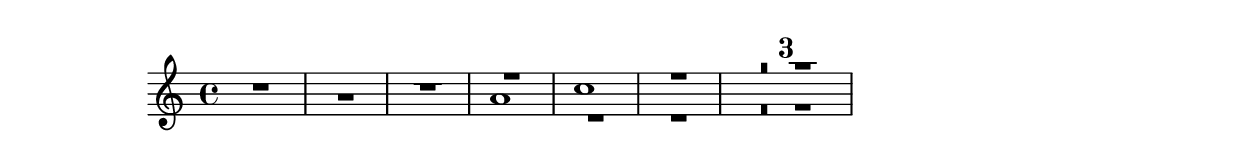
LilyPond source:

%% Do not edit this file; it is automatically
%% generated from LSR http://lsr.dsi.unimi.it
%% This file is in the public domain.
\version "2.12.2"

\header {
  lsrtags = "rhythms, tweaks-and-overrides"

%% Translation of GIT committish: a874fda3641c9e02f61be5c41b215b8304b8ed00
 doctitlees = "Posicionar los silencios multicompás"
 texidoces = "
A diferencia de los silencios normales, no existe una instrucción
predefinida para modificar la posición predeterminada de un
símbolo de silencio multicompás sobre el pentagrama, adjuntándolo
a una nota, independientemente de cuál sea su forma.  Sin embargo,
en la música polifónica los silencios multicompás de las voces de
numeración par e impar están separados verticalmente.  La
colocación de los silencios multicompás se puede controlar como se
ve a continuación:

"

%% Translation of GIT committish: 0a868be38a775ecb1ef935b079000cebbc64de40
texidocde = "
Anders als bei normalen Pausen gibt es keinen direkten Befehl, um die
vertikale Position von Ganztaktpausen zu beeinflussen, indem man sie an
eine Tonhöhe anhängt.  In polyphoner Notation wird aber dennoch die
Position der Pausen von geraden und ungeraden Stimmen voneinander
unterschieden.  Die Position von Ganztaktpausen kann wie folgt verändert
werden:
 "
  doctitlede = "Positionierung von Ganztaktpausen"



%% Translation of GIT committish: 4da4307e396243a5a3bc33a0c2753acac92cb685
  texidocfr = "
Si l'on peut positionner verticalement un silence simple en le
rattachant à une note, il n'en va pas de même pour un silence
multi-mesures.  Néanmoins, et uniquement dans le cadre de musique
polyphonique, les silences multi-mesures sont positionnés différemment
selon qu'ils appartiennent à une voix au numéro pair ou impair.  Le
positionnement des silences multi-mesures peut se contrôler ainsi :
"
  doctitlefr = "Positionnement des silences multi-mesures"

  texidoc = "
Unlike ordinary rests, there is no predefined command to change the
staff position of a multi-measure rest symbol of either form by
attaching it to a note.  However, in polyphonic music multi-measure
rests in odd-numbered and even-numbered voices are vertically
separated. The positioning of multi-measure rests can be controlled as
follows:

"
  doctitle = "Positioning multi-measure rests"
} % begin verbatim

\relative c'' {
  % MMR - Multi-Measure Rest
  % MMRs by default are set under the fourth line
  R1
  % They can be moved with an override
  \override MultiMeasureRest #'staff-position = #-2
  R1
  % A value of 0 is the default position;
  % the following trick moves the rest to the center line
  \override MultiMeasureRest #'staff-position = #-0.01
  R1
  % MMRs in odd-numbered voices are under the top line
  << { R1 } \\ { a1 } >>
  % MMRs in even-numbered voices are under the bottom line
  << { c1 } \\ { R1 } >>
  % They remain separated even in empty measures
  << { R1 } \\ { R1 } >>
  % This brings them together even though there are two voices
  \compressFullBarRests
  <<
    \revert MultiMeasureRest #'staff-position
    { R1*3 }
    \\
    \revert MultiMeasureRest #'staff-position
    { R1*3 }
  >>
}
